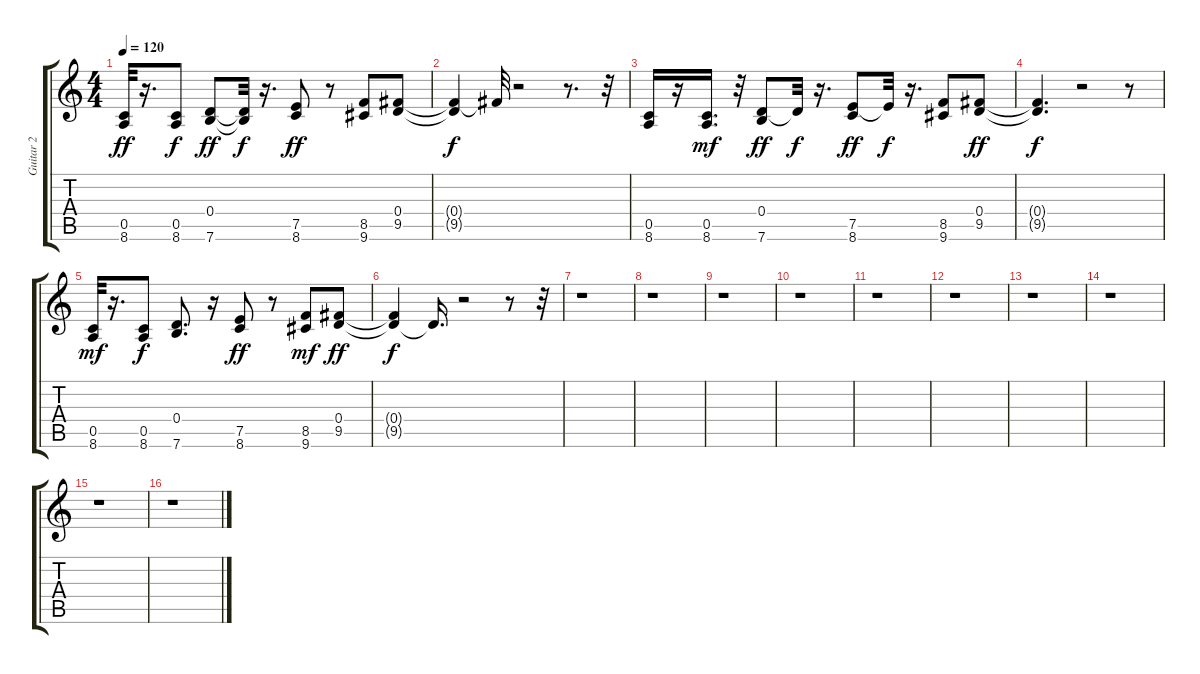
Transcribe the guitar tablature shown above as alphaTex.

\track ("Guitar 2" "Guitar 2") {instrument electricguitarmuted}
\staff {score tabs}
\tuning (E4 B3 G3 D3 A2 E2) {hide}
\ts (4 4)
\tempo 120
\clef g2
\ks c
(0.5 8.6).32{dy ff} r.16{d} (0.5 8.6).8{dy f} (0.4 7.6).8{dy ff} (0.4{t} 7.6{t}).32{dy f} r.16{d} (7.5 8.6).8{dy ff} r.8 (8.5 9.6).8 (0.4 9.5).8 |
(0.4{t} 9.5{t}).4{dy f} 9.5{t}.32 r.2 r.8{d} r.32 |
(0.5 8.6).16 r.16 (0.5 8.6).16{d dy mf} r.32 (0.4 7.6).8{dy ff} 0.4{t}.32{dy f} r.16{d} (7.5 8.6).8{dy ff} 7.5{t}.32{dy f} r.16{d} (8.5 9.6).8 (0.4 9.5).8{dy ff} |
(0.4{t} 9.5{t}).4{d dy f} r.2 r.8 |
(0.5 8.6).32{dy mf} r.16{d} (0.5 8.6).8{dy f} (0.4 7.6).8{d} r.16 (7.5 8.6).8{dy ff} r.8 (8.5 9.6).8{dy mf} (0.4 9.5).8{dy ff} |
(0.4{t} 9.5{t}).4{dy f} 0.4{t}.16{d} r.2 r.8 r.32 |
r.1 |
r.1 |
r.1 |
r.1 |
r.1 |
r.1 |
r.1 |
r.1 |
r.1 |
r.1
